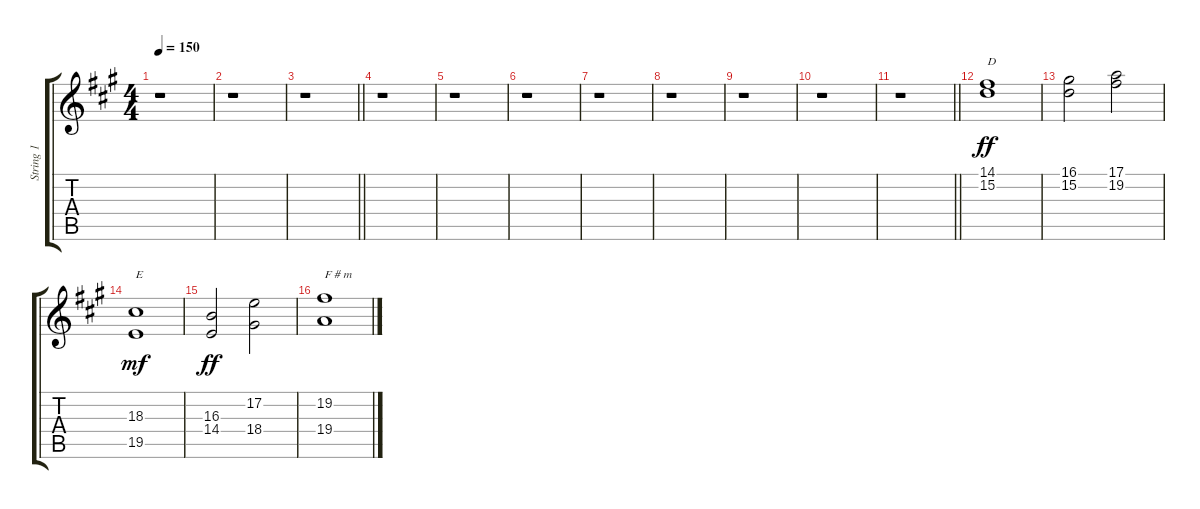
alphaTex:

\track ("String 1" "String 1") {instrument synthstrings1}
\staff {score tabs}
\tuning (E4 B3 G3 D3 A2 E2) {hide}
\ts (4 4)
\tempo 150
\clef g2
\ks a
r.1{dy ff} |
r.1 |
\barLineRight lightlight
r.1 |
r.1 |
r.1 |
r.1 |
r.1 |
r.1 |
r.1 |
r.1 |
\barLineRight lightlight
r.1 |
(14.1 15.2).1{txt "D" instrument synthstrings1} |
(16.1 15.2).2 (17.1 19.2).2 |
(18.3 19.5).1{txt "E" dy mf} |
(16.3 14.4).2{dy ff} (17.2 18.4).2 |
(19.2 19.4).1{txt "F # m"}
